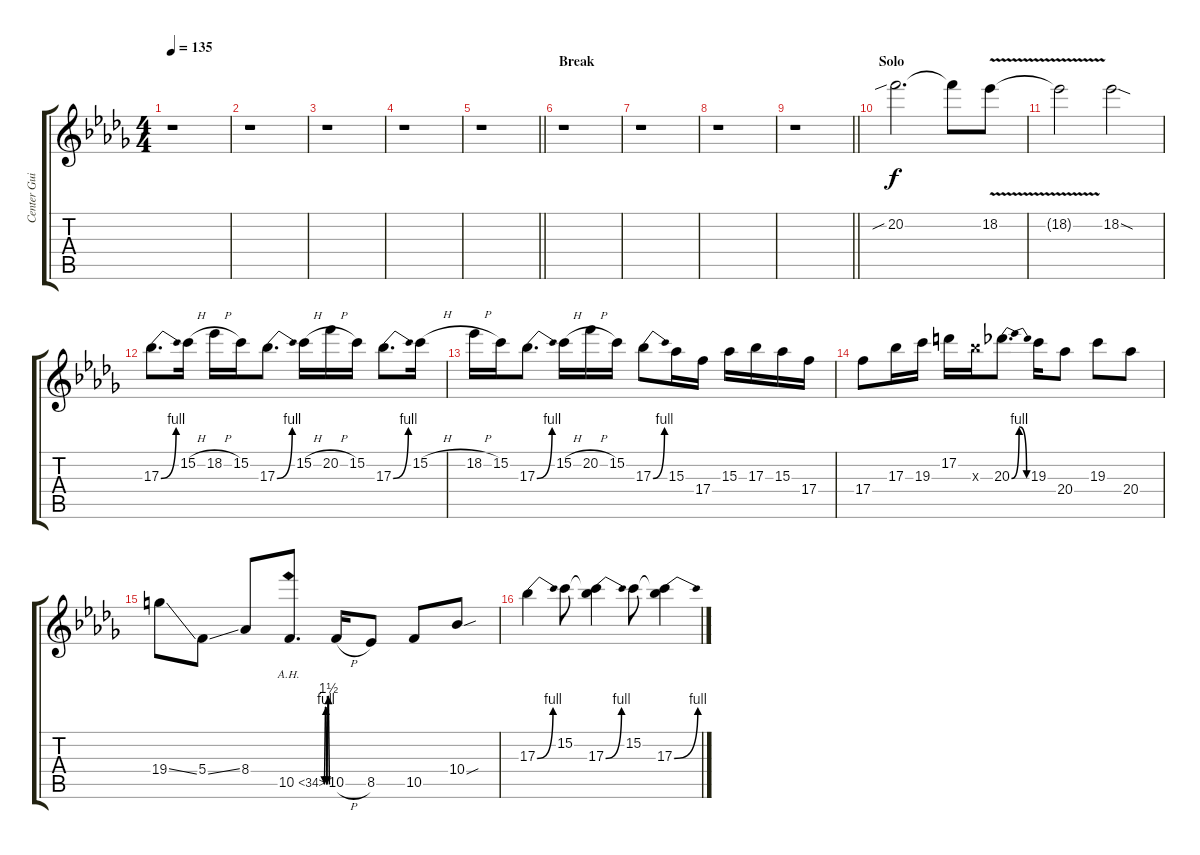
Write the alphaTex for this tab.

\track ("Center Guitar" "Center Gui") {instrument distortionguitar}
\staff {score tabs}
\tuning (D4 A3 F3 C3 G2 C2) {hide}
\ts (4 4)
\tempo 135
\clef g2
\ks db
r.1{dy mp} |
r.1 |
r.1 |
r.1 |
\barLineRight lightlight
r.1 |
\section ("" "Break")
r.1 |
r.1 |
r.1 |
\barLineRight lightlight
r.1 |
\section ("" "Solo")
20.2{sib}.2{d dy f balance 8} 20.2{t}.8 18.2{v}.8 |
18.2{t}.2 18.2{sod}.2 |
17.3{be (bend 0 0 60 4)}.8{d} 15.2{h}.16 18.2{h}.16 15.2.16 17.3{be (bend 0 0 60 4)}.8{d} 15.2{h}.16 20.2{h}.16 15.2.16 17.3{be (bend 0 0 60 4)}.8{d} 15.2{h}.16 |
18.2{h}.16 15.2.16 17.3{be (bend 0 0 60 4)}.8{d} 15.2{h}.16 20.2{h}.16 15.2.16 17.3{be (bend 0 0 60 4)}.8 15.3.16 17.4.16 15.3.16 17.3.16 15.3.16 17.4.16 |
17.4.8 17.3.16 19.3.16 17.2.16 17.3{x}.16 20.3{be (bendrelease 0 0 15 4 45 4 60 0)}.8{d} 19.3.16 20.4.8 19.3.8 20.4.8 |
19.4{ss}.8 5.4{ss}.8 8.4.8 10.5{be (custom 0 0 10 0 20 6 25 6 35 0 45 4 50 4 60 0) ah 24}.8{d} 10.5{h}.16 8.5.8 10.5.8 10.4{sou}.8 |
17.3{be (bend 0 0 60 4)}.4 15.2.8 (15.2{t} 17.3{be (bend 0 0 60 4)}).4 15.2.8 (15.2{t} 17.3{be (bend 0 0 60 4)}).4
